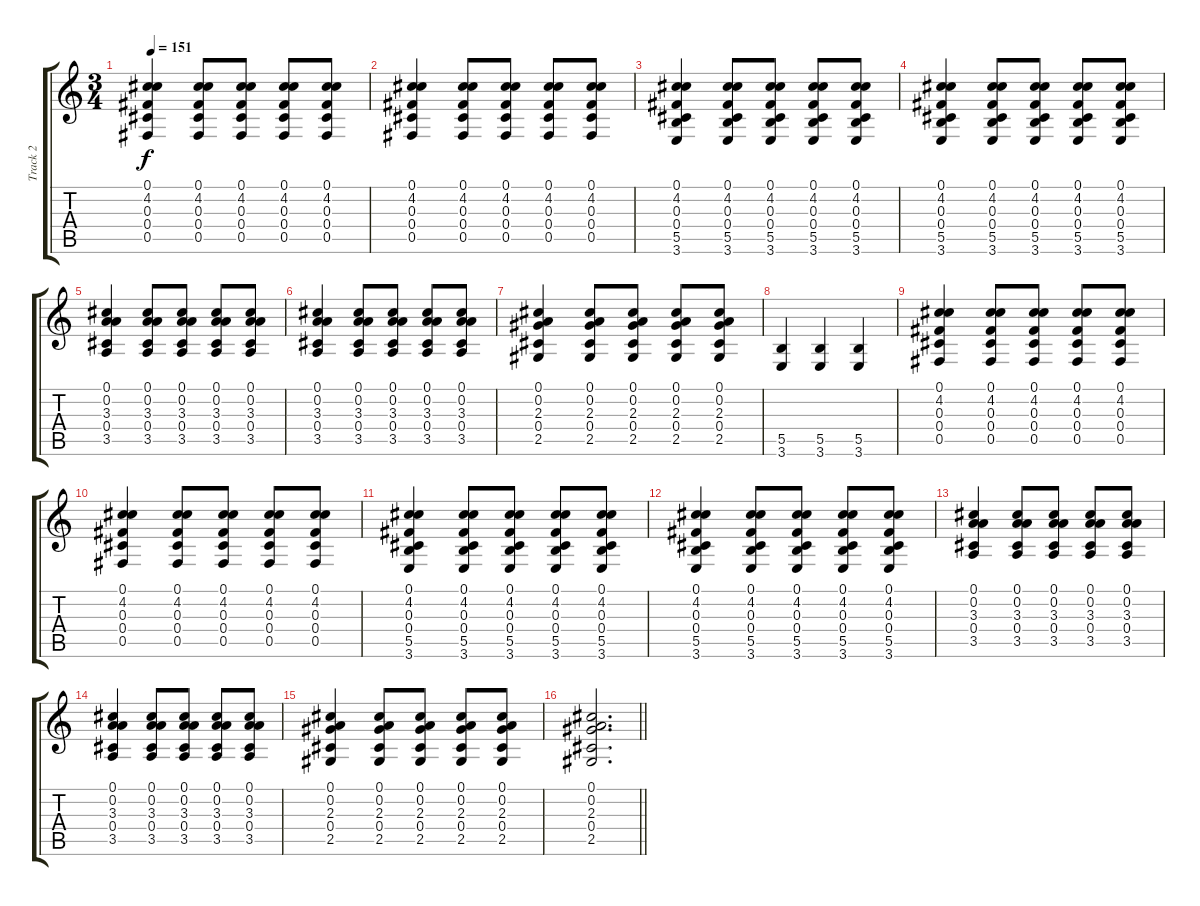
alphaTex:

\track ("Track 2" "Track 2") {instrument distortionguitar}
\staff {score tabs}
\tuning (Db4 A3 Gb3 Db3 Gb2 Db2) {hide}
\ts (3 4)
\tempo 151
\clef g2
\ks c
(0.1 4.2 0.3 0.4 0.5).4{dy f} (0.1 4.2 0.3 0.4 0.5).8 (0.1 4.2 0.3 0.4 0.5).8 (0.1 4.2 0.3 0.4 0.5).8 (0.1 4.2 0.3 0.4 0.5).8 |
(0.1 4.2 0.3 0.4 0.5).4 (0.1 4.2 0.3 0.4 0.5).8 (0.1 4.2 0.3 0.4 0.5).8 (0.1 4.2 0.3 0.4 0.5).8 (0.1 4.2 0.3 0.4 0.5).8 |
(0.1 4.2 0.3 0.4 5.5 3.6).4 (0.1 4.2 0.3 0.4 5.5 3.6).8 (0.1 4.2 0.3 0.4 5.5 3.6).8 (0.1 4.2 0.3 0.4 5.5 3.6).8 (0.1 4.2 0.3 0.4 5.5 3.6).8 |
(0.1 4.2 0.3 0.4 5.5 3.6).4 (0.1 4.2 0.3 0.4 5.5 3.6).8 (0.1 4.2 0.3 0.4 5.5 3.6).8 (0.1 4.2 0.3 0.4 5.5 3.6).8 (0.1 4.2 0.3 0.4 5.5 3.6).8 |
(0.1 0.2 3.3 0.4 3.5).4 (0.1 0.2 3.3 0.4 3.5).8 (0.1 0.2 3.3 0.4 3.5).8 (0.1 0.2 3.3 0.4 3.5).8 (0.1 0.2 3.3 0.4 3.5).8 |
(0.1 0.2 3.3 0.4 3.5).4 (0.1 0.2 3.3 0.4 3.5).8 (0.1 0.2 3.3 0.4 3.5).8 (0.1 0.2 3.3 0.4 3.5).8 (0.1 0.2 3.3 0.4 3.5).8 |
(0.1 0.2 2.3 0.4 2.5).4 (0.1 0.2 2.3 0.4 2.5).8 (0.1 0.2 2.3 0.4 2.5).8 (0.1 0.2 2.3 0.4 2.5).8 (0.1 0.2 2.3 0.4 2.5).8 |
(5.5 3.6).4 (5.5 3.6).4 (5.5 3.6).4 |
(0.1 4.2 0.3 0.4 0.5).4 (0.1 4.2 0.3 0.4 0.5).8 (0.1 4.2 0.3 0.4 0.5).8 (0.1 4.2 0.3 0.4 0.5).8 (0.1 4.2 0.3 0.4 0.5).8 |
(0.1 4.2 0.3 0.4 0.5).4 (0.1 4.2 0.3 0.4 0.5).8 (0.1 4.2 0.3 0.4 0.5).8 (0.1 4.2 0.3 0.4 0.5).8 (0.1 4.2 0.3 0.4 0.5).8 |
(0.1 4.2 0.3 0.4 5.5 3.6).4 (0.1 4.2 0.3 0.4 5.5 3.6).8 (0.1 4.2 0.3 0.4 5.5 3.6).8 (0.1 4.2 0.3 0.4 5.5 3.6).8 (0.1 4.2 0.3 0.4 5.5 3.6).8 |
(0.1 4.2 0.3 0.4 5.5 3.6).4 (0.1 4.2 0.3 0.4 5.5 3.6).8 (0.1 4.2 0.3 0.4 5.5 3.6).8 (0.1 4.2 0.3 0.4 5.5 3.6).8 (0.1 4.2 0.3 0.4 5.5 3.6).8 |
(0.1 0.2 3.3 0.4 3.5).4 (0.1 0.2 3.3 0.4 3.5).8 (0.1 0.2 3.3 0.4 3.5).8 (0.1 0.2 3.3 0.4 3.5).8 (0.1 0.2 3.3 0.4 3.5).8 |
(0.1 0.2 3.3 0.4 3.5).4 (0.1 0.2 3.3 0.4 3.5).8 (0.1 0.2 3.3 0.4 3.5).8 (0.1 0.2 3.3 0.4 3.5).8 (0.1 0.2 3.3 0.4 3.5).8 |
(0.1 0.2 2.3 0.4 2.5).4 (0.1 0.2 2.3 0.4 2.5).8 (0.1 0.2 2.3 0.4 2.5).8 (0.1 0.2 2.3 0.4 2.5).8 (0.1 0.2 2.3 0.4 2.5).8 |
\barLineRight lightlight
(0.1 0.2 2.3 0.4 2.5).2{d volume 4}
